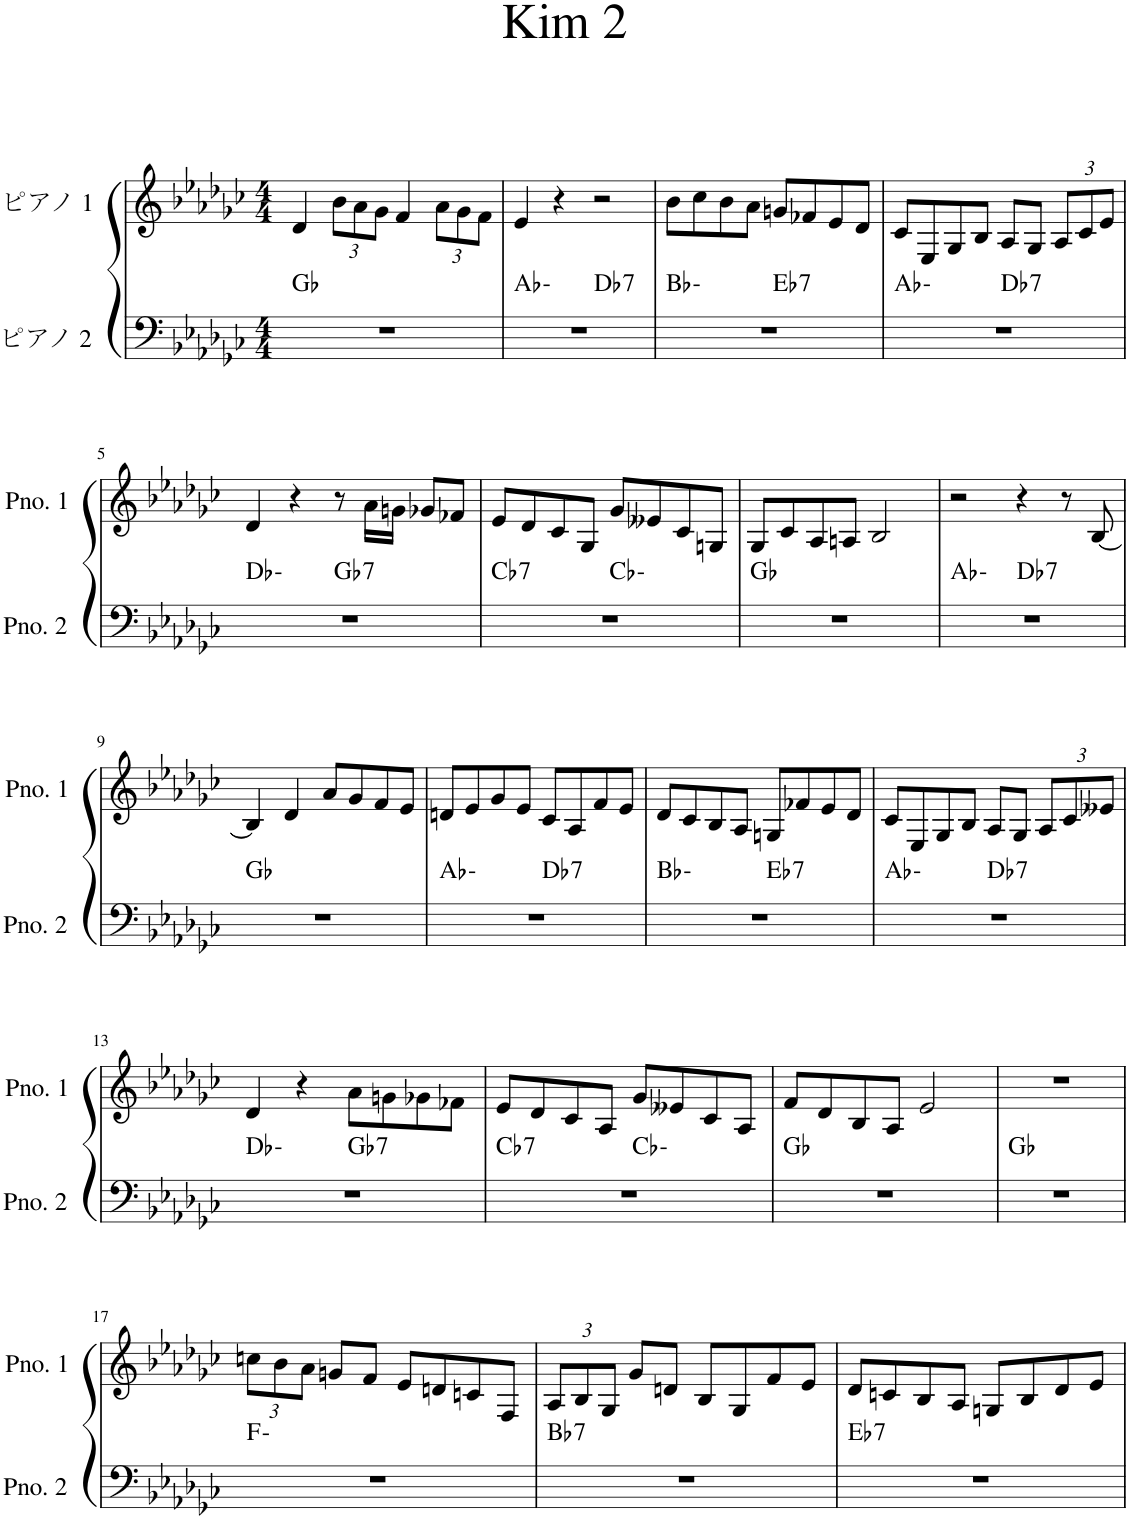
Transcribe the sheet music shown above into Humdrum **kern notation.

**kern	**harte	**kern
*part2	*part2	*part1
*staff2	*	*staff1
*I"ピアノ 2	*	*I"ピアノ 1
*clefF4	*	*clefG2
*k[b-e-a-d-g-c-]	*	*k[b-e-a-d-g-c-]
*M4/4	*	*M4/4
=1	=1	=1
1r	Gb:maj	4d-/
*	*	*Xbrackettup
.	.	12b-\L
.	.	12a-\
.	.	12g-\J
.	.	4f/
.	.	12a-\L
.	.	12g-\
.	.	12f\J
=2	=2	=2
*^	*	*
1r	2ryy	Ab:min	4e-/
.	.	.	4r
!	!	!LO:H:kt=7	!
.	2ryy	Db:7	2r
=3	=3	=3	=3
1r	2ryy	Bb:min	8b-\L
.	.	.	8cc-\
.	.	.	8b-\
.	.	.	8a-\J
!	!	!LO:H:kt=7	!
.	2ryy	Eb:7	8gn/L
.	.	.	8f-X/
.	.	.	8e-/
.	.	.	8d-/J
=4	=4	=4	=4
1r	2ryy	Ab:min	8c-/L
.	.	.	8E-/
.	.	.	8G-/
.	.	.	8B-/J
!	!	!LO:H:kt=7	!
.	2ryy	Db:7	8A-/L
.	.	.	8G-/J
.	.	.	12A-/L
.	.	.	12c-/
.	.	.	12e-/J
!!LO:LB:g=z
=5	=5	=5	=5
1r	2ryy	Db:min	4d-/
.	.	.	4r
!	!	!LO:H:kt=7	!
.	2ryy	Gb:7	8r
.	.	.	16a-\LL
.	.	.	16gn\JJ
.	.	.	8g-X/L
.	.	.	8f-X/J
=6	=6	=6	=6
!	!	!LO:H:kt=7	!
1r	2ryy	Cb:7	8e-/L
.	.	.	8d-/
.	.	.	8c-/
.	.	.	8G-/J
.	2ryy	Cb:min	8g-/L
.	.	.	8e--X/
.	.	.	8c-/
.	.	.	8Gn/J
*v	*v	*	*
=7	=7	=7
1r	Gb:maj	8G-/L
.	.	8c-/
.	.	8A-/
.	.	8An/J
.	.	2B-/
=8	=8	=8
*^	*	*
1r	2ryy	Ab:min	2r
!	!	!LO:H:kt=7	!
.	2ryy	Db:7	4r
.	.	.	8r
.	.	.	[8B-/
*v	*v	*	*
!!LO:LB:g=z
=9	=9	=9
1r	Gb:maj	4B-/]
.	.	4d-/
.	.	8a-/L
.	.	8g-/
.	.	8f/
.	.	8e-/J
=10	=10	=10
*^	*	*
1r	2ryy	Ab:min	8dn/L
.	.	.	8e-/
.	.	.	8g-/
.	.	.	8e-/J
!	!	!LO:H:kt=7	!
.	2ryy	Db:7	8c-/L
.	.	.	8A-/
.	.	.	8f/
.	.	.	8e-/J
=11	=11	=11	=11
1r	2ryy	Bb:min	8d-/L
.	.	.	8c-/
.	.	.	8B-/
.	.	.	8A-/J
!	!	!LO:H:kt=7	!
.	2ryy	Eb:7	8Gn/L
.	.	.	8f-X/
.	.	.	8e-/
.	.	.	8d-/J
=12	=12	=12	=12
1r	2ryy	Ab:min	8c-/L
.	.	.	8E-/
.	.	.	8G-/
.	.	.	8B-/J
!	!	!LO:H:kt=7	!
.	2ryy	Db:7	8A-/L
.	.	.	8G-/J
.	.	.	12A-/L
.	.	.	12c-/
.	.	.	12e--X/J
!!LO:LB:g=z
=13	=13	=13	=13
1r	2ryy	Db:min	4d-/
.	.	.	4r
!	!	!LO:H:kt=7	!
.	2ryy	Gb:7	8a-\L
.	.	.	8gn\
.	.	.	8g-X\
.	.	.	8f-X\J
=14	=14	=14	=14
!	!	!LO:H:kt=7	!
1r	2ryy	Cb:7	8e-/L
.	.	.	8d-/
.	.	.	8c-/
.	.	.	8A-/J
.	2ryy	Cb:min	8g-/L
.	.	.	8e--X/
.	.	.	8c-/
.	.	.	8A-/J
*v	*v	*	*
=15	=15	=15
1r	Gb:maj	8f/L
.	.	8d-/
.	.	8B-/
.	.	8A-/J
.	.	2e-/
=16	=16	=16
1r	Gb:maj	1r
!!LO:LB:g=z
=17	=17	=17
1r	F:min	12ccn\L
.	.	12b-\
.	.	12a-\J
.	.	8gn/L
.	.	8f/J
.	.	8e-/L
.	.	8dn/
.	.	8cn/
.	.	8F/J
=18	=18	=18
!	!LO:H:kt=7	!
1r	Bb:7	12A-/L
.	.	12B-/
.	.	12G-/J
.	.	8g-/L
.	.	8dn/J
.	.	8B-/L
.	.	8G-/
.	.	8f/
.	.	8e-/J
=19	=19	=19
!	!LO:H:kt=7	!
1r	Eb:7	8d-/L
.	.	8cn/
.	.	8B-/
.	.	8A-/J
.	.	8Gn/L
.	.	8B-/
.	.	8d-/
.	.	8e-/J
=	=	=
*-	*-	*-
